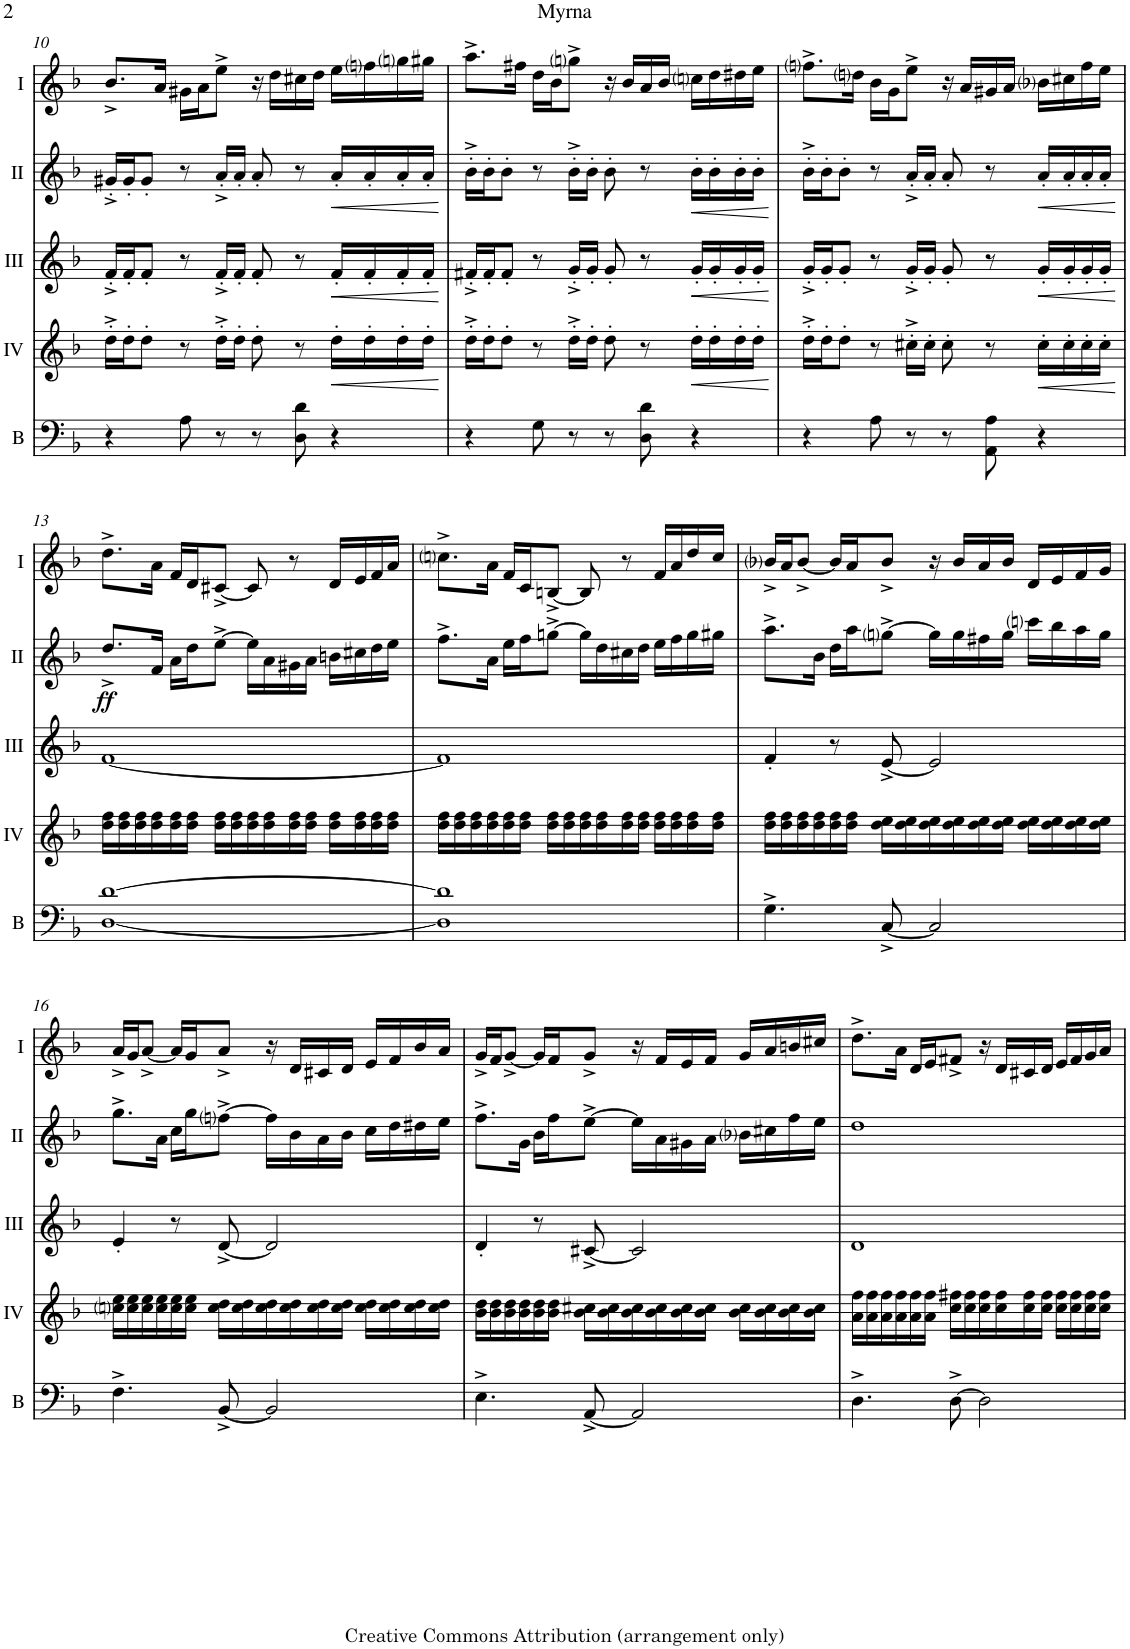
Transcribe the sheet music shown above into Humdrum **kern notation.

**kern	**kern	**dynam	**kern	**dynam	**kern	**dynam	**kern
*part5	*part4	*part4	*part3	*part3	*part2	*part2	*part1
*staff5	*staff4	*staff4	*staff3	*staff3	*staff2	*staff2	*staff1
*I"Bass	*I"Acc. 4	*	*I"Acc. 3	*	*I"Acc. 2	*	*I"Acc. 1
*I'B	*	*	*	*	*	*	*
!!LO:PB:g=z
*clefF4	*clefG2	*	*clefG2	*	*clefG2	*	*clefG2
*Trd7c12	*Trd7c12	*	*	*	*	*	*
*k[b-]	*k[b-]	*	*k[b-]	*	*k[b-]	*	*k[b-]
*M4/4	*M4/4	*	*M4/4	*	*M4/4	*	*M4/4
=10	=10	=10	=10	=10	=10	=10	=10
4r	16dd'^\LL	.	16f'^/LL	.	16g#X'^/LL	.	8.b-^/L
.	16dd'\J	.	16f'/J	.	16g#'/J	.	.
.	8dd'\J	.	8f'/J	.	8g#'/J	.	.
.	.	.	.	.	.	.	16a/Jk
8A\	8r	.	8r	.	8r	.	16g#X\LL
.	.	.	.	.	.	.	16a\J
8r	16dd'^\LL	.	16f'^/LL	.	16a'^/LL	.	8ee^\J
.	16dd'\JJ	.	16f'/JJ	.	16a'/JJ	.	.
8r	8dd'\	.	8f'/	.	8a'/	.	16r
.	.	.	.	.	.	.	16dd\LL
8D\ 8d\	8r	.	8r	.	8r	.	16cc#X\
.	.	.	.	.	.	.	16dd\JJ
!	!	!LO:HP:b	!	!LO:HP:b	!	!LO:HP:b	!
4r	16dd'\LL	<	16f'/LL	<	16a'/LL	<	16ee\LL
.	16dd'\	.	16f'/	.	16a'/	.	16ffni\
.	16dd'\	.	16f'/	.	16a'/	.	16ggni\
.	16dd'\JJ	.	16f'/JJ	.	16a'/JJ	.	16gg#X\JJ
.	.	[	.	[	.	[	.
=11	=11	=11	=11	=11	=11	=11	=11
4r	16dd'^\LL	.	16f#X'^/LL	.	16b-'^\LL	.	8.aa^\L
.	16dd'\J	.	16f#'/J	.	16b-'\J	.	.
.	8dd'\J	.	8f#'/J	.	8b-'\J	.	.
.	.	.	.	.	.	.	16ff#X\Jk
8G\	8r	.	8r	.	8r	.	16dd\LL
.	.	.	.	.	.	.	16b-\J
8r	16dd'^\LL	.	16g'^/LL	.	16b-'^\LL	.	8ggni^\J
.	16dd'\JJ	.	16g'/JJ	.	16b-'\JJ	.	.
8r	8dd'\	.	8g'/	.	8b-'\	.	16r
.	.	.	.	.	.	.	16b-/LL
8D\ 8d\	8r	.	8r	.	8r	.	16a/
.	.	.	.	.	.	.	16b-/JJ
!	!	!LO:HP:b	!	!LO:HP:b	!	!LO:HP:b	!
4r	16dd'\LL	<	16g'/LL	<	16b-'\LL	<	16ccni\LL
.	16dd'\	.	16g'/	.	16b-'\	.	16dd\
.	16dd'\	.	16g'/	.	16b-'\	.	16dd#X\
.	16dd'\JJ	.	16g'/JJ	.	16b-'\JJ	.	16ee\JJ
.	.	[	.	[	.	[	.
=12	=12	=12	=12	=12	=12	=12	=12
4r	16dd'^\LL	.	16g'^/LL	.	16b-'^\LL	.	8.ffni^\L
.	16dd'\J	.	16g'/J	.	16b-'\J	.	.
.	8dd'\J	.	8g'/J	.	8b-'\J	.	.
.	.	.	.	.	.	.	16ddni\Jk
8A\	8r	.	8r	.	8r	.	16b-\LL
.	.	.	.	.	.	.	16g\J
8r	16cc#X'^\LL	.	16g'^/LL	.	16a'^/LL	.	8ee^\J
.	16cc#'\JJ	.	16g'/JJ	.	16a'/JJ	.	.
8r	8cc#'\	.	8g'/	.	8a'/	.	16r
.	.	.	.	.	.	.	16a/LL
8AA\ 8A\	8r	.	8r	.	8r	.	16g#X/
.	.	.	.	.	.	.	16a/JJ
!	!	!LO:HP:b	!	!LO:HP:b	!	!LO:HP:b	!
4r	16cc#'\LL	<	16g'/LL	<	16a'/LL	<	16b-i\LL
.	16cc#'\	.	16g'/	.	16a'/	.	16cc#X\
.	16cc#'\	.	16g'/	.	16a'/	.	16ff\
.	16cc#'\JJ	.	16g'/JJ	.	16a'/JJ	.	16ee\JJ
.	.	[	.	[	.	[	.
!!LO:LB:g=z
=13	=13	=13	=13	=13	=13	=13	=13
!	!	!	!	!	!	!LO:DY:b	!
[1D [1d	16dd\ 16ff\LL	.	[1f	.	8.dd^/L	ff	8.dd^\L
.	16dd\ 16ff\	.	.	.	.	.	.
.	16dd\ 16ff\	.	.	.	.	.	.
.	16dd\ 16ff\	.	.	.	16f/Jk	.	16a\Jk
.	16dd\ 16ff\	.	.	.	16a\LL	.	16f/LL
.	16dd\ 16ff\JJ	.	.	.	16dd\J	.	16d/J
.	16dd\ 16ff\LL	.	.	.	[8ee^\J	.	[8c#X^/J
.	16dd\ 16ff\	.	.	.	.	.	.
.	16dd\ 16ff\	.	.	.	16ee\LL]	.	8c#/]
.	16dd\ 16ff\	.	.	.	16a\	.	.
.	16dd\ 16ff\	.	.	.	16g#X\	.	8r
.	16dd\ 16ff\JJ	.	.	.	16a\JJ	.	.
.	16dd\ 16ff\LL	.	.	.	16bn\LL	.	16d/LL
.	16dd\ 16ff\	.	.	.	16cc#X\	.	16e/
.	16dd\ 16ff\	.	.	.	16dd\	.	16f/
.	16dd\ 16ff\JJ	.	.	.	16ee\JJ	.	16a/JJ
=14	=14	=14	=14	=14	=14	=14	=14
1D] 1d]	16dd\ 16ff\LL	.	1f]	.	8.ff^\L	.	8.ccni^\L
.	16dd\ 16ff\	.	.	.	.	.	.
.	16dd\ 16ff\	.	.	.	.	.	.
.	16dd\ 16ff\	.	.	.	16a\Jk	.	16a\Jk
.	16dd\ 16ff\	.	.	.	16ee\LL	.	16f/LL
.	16dd\ 16ff\JJ	.	.	.	16ff\J	.	16c/J
.	16dd\ 16ff\LL	.	.	.	[8ggn^\J	.	[8Bn^/J
.	16dd\ 16ff\	.	.	.	.	.	.
.	16dd\ 16ff\	.	.	.	16gg\LL]	.	8B/]
.	16dd\ 16ff\	.	.	.	16dd\	.	.
.	16dd\ 16ff\	.	.	.	16cc#X\	.	8r
.	16dd\ 16ff\JJ	.	.	.	16dd\JJ	.	.
.	16dd\ 16ff\LL	.	.	.	16ee\LL	.	16f/LL
.	16dd\ 16ff\	.	.	.	16ff\	.	16a/
.	16dd\ 16ff\	.	.	.	16gg\	.	16dd/
.	16dd\ 16ff\JJ	.	.	.	16gg#X\JJ	.	16cc/JJ
=15	=15	=15	=15	=15	=15	=15	=15
4.G^\	16dd\ 16ff\LL	.	4f'/	.	8.aa^\L	.	16b-i^/LL
.	16dd\ 16ff\	.	.	.	.	.	16a/J
.	16dd\ 16ff\	.	.	.	.	.	[8b-^/J
.	16dd\ 16ff\	.	.	.	16b-\Jk	.	.
.	16dd\ 16ff\	.	8r	.	16dd\LL	.	16b-/LL]
.	16dd\ 16ff\JJ	.	.	.	16aa\J	.	16a/J
[8C^/	16dd\ 16ee\LL	.	[8e^/	.	[8ggni^\J	.	8b-^/J
.	16dd\ 16ee\	.	.	.	.	.	.
2C/]	16dd\ 16ee\	.	2e/]	.	16gg\LL]	.	16r
.	16dd\ 16ee\	.	.	.	16gg\	.	16b-/LL
.	16dd\ 16ee\	.	.	.	16ff#X\	.	16a/
.	16dd\ 16ee\JJ	.	.	.	16gg\JJ	.	16b-/JJ
.	16dd\ 16ee\LL	.	.	.	16cccni\LL	.	16d/LL
.	16dd\ 16ee\	.	.	.	16bb-\	.	16e/
.	16dd\ 16ee\	.	.	.	16aa\	.	16f/
.	16dd\ 16ee\JJ	.	.	.	16gg\JJ	.	16g/JJ
!!LO:LB:g=z
=16	=16	=16	=16	=16	=16	=16	=16
4.F^\	16ccni\ 16ee\LL	.	4e'/	.	8.gg^\L	.	16a^/LL
.	16cc\ 16ee\	.	.	.	.	.	16g/J
.	16cc\ 16ee\	.	.	.	.	.	[8a^/J
.	16cc\ 16ee\	.	.	.	16a\Jk	.	.
.	16cc\ 16ee\	.	8r	.	16cc\LL	.	16a/LL]
.	16cc\ 16ee\JJ	.	.	.	16gg\J	.	16g/J
[8BB-^/	16cc\ 16dd\LL	.	[8d^/	.	[8ffni^\J	.	8a^/J
.	16cc\ 16dd\	.	.	.	.	.	.
2BB-/]	16cc\ 16dd\	.	2d/]	.	16ff\LL]	.	16r
.	16cc\ 16dd\	.	.	.	16b-\	.	16d/LL
.	16cc\ 16dd\	.	.	.	16a\	.	16c#X/
.	16cc\ 16dd\JJ	.	.	.	16b-\JJ	.	16d/JJ
.	16cc\ 16dd\LL	.	.	.	16cc\LL	.	16e/LL
.	16cc\ 16dd\	.	.	.	16dd\	.	16f/
.	16cc\ 16dd\	.	.	.	16dd#X\	.	16b-/
.	16cc\ 16dd\JJ	.	.	.	16ee\JJ	.	16a/JJ
=17	=17	=17	=17	=17	=17	=17	=17
4.E^\	16b-\ 16dd\LL	.	4d'/	.	8.ff^\L	.	16g^/LL
.	16b-\ 16dd\	.	.	.	.	.	16f/J
.	16b-\ 16dd\	.	.	.	.	.	[8g^/J
.	16b-\ 16dd\	.	.	.	16g\Jk	.	.
.	16b-\ 16dd\	.	8r	.	16b-\LL	.	16g/LL]
.	16b-\ 16dd\JJ	.	.	.	16ff\J	.	16f/J
[8AA^/	16b-\ 16cc#X\LL	.	[8c#X^/	.	[8ee^\J	.	8g^/J
.	16b-\ 16cc#\	.	.	.	.	.	.
2AA/]	16b-\ 16cc#\	.	2c#/]	.	16ee\LL]	.	16r
.	16b-\ 16cc#\	.	.	.	16a\	.	16f/LL
.	16b-\ 16cc#\	.	.	.	16g#X\	.	16e/
.	16b-\ 16cc#\JJ	.	.	.	16a\JJ	.	16f/JJ
.	16b-\ 16cc#\LL	.	.	.	16b-i\LL	.	16g/LL
.	16b-\ 16cc#\	.	.	.	16cc#X\	.	16a/
.	16b-\ 16cc#\	.	.	.	16ff\	.	16bn/
.	16b-\ 16cc#\JJ	.	.	.	16ee\JJ	.	16cc#X/JJ
=18	=18	=18	=18	=18	=18	=18	=18
4.D^\	16a\ 16ff\LL	.	1d	.	1dd	.	8.dd^\L
.	16a\ 16ff\	.	.	.	.	.	.
.	16a\ 16ff\	.	.	.	.	.	.
.	16a\ 16ff\	.	.	.	.	.	16a\Jk
.	16a\ 16ff\	.	.	.	.	.	16d/LL
.	16a\ 16ff\JJ	.	.	.	.	.	16e/J
[8D^\	16cc\ 16ff#X\LL	.	.	.	.	.	8f#X^/J
.	16cc\ 16ff#\	.	.	.	.	.	.
2D\]	16cc\ 16ff#\	.	.	.	.	.	16r
.	16cc\ 16ff#\	.	.	.	.	.	16d/LL
.	16cc\ 16ff#\	.	.	.	.	.	16c#X/
.	16cc\ 16ff#\JJ	.	.	.	.	.	16d/JJ
.	16cc\ 16ff#\LL	.	.	.	.	.	16e/LL
.	16cc\ 16ff#\	.	.	.	.	.	16f#/
.	16cc\ 16ff#\	.	.	.	.	.	16g/
.	16cc\ 16ff#\JJ	.	.	.	.	.	16a/JJ
=	=	=	=	=	=	=	=
*-	*-	*-	*-	*-	*-	*-	*-
